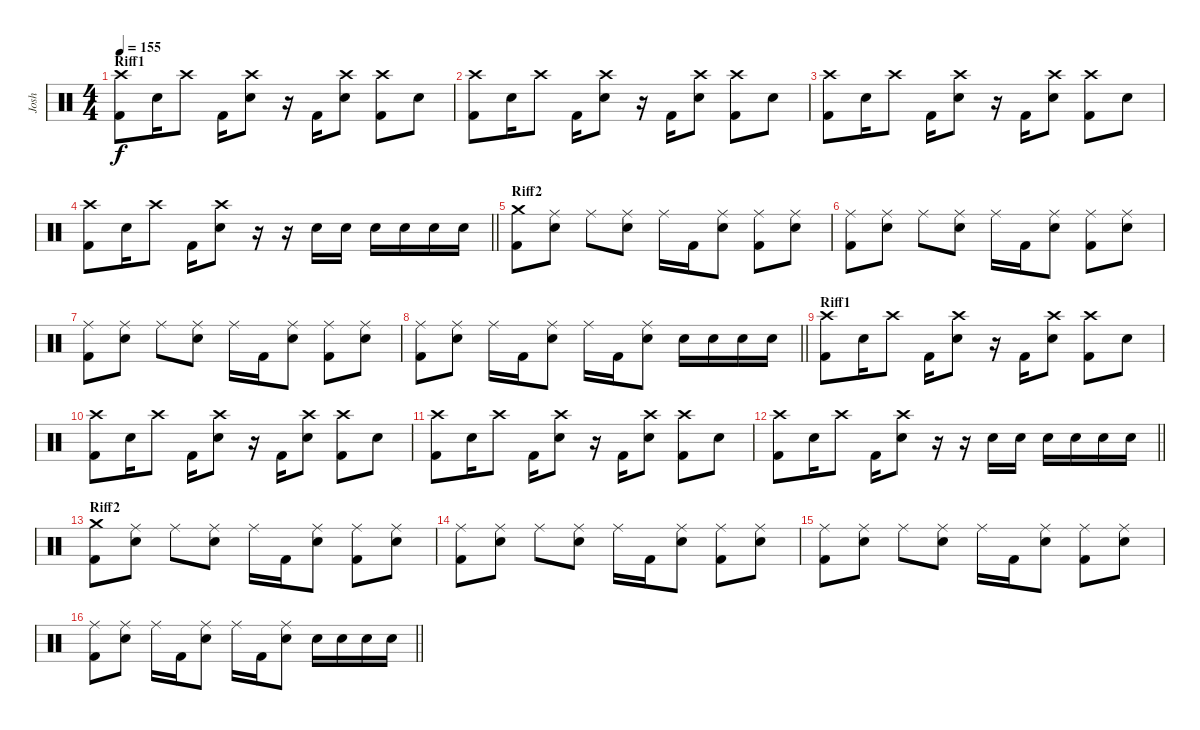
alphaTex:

\track ("Josh" "Josh") {instrument percussion}
\staff {score}
\articulation defaults
\ts (4 4)
\section ("" "Riff1")
\tempo 155
\clef neutral
\ks c
("Crash high (hit)" "Kick (hit) 2").8{dy f} "Electric Snare (hit)".16 "Crash high (hit)".8 "Kick (hit) 2".16 ("Crash high (hit)" "Electric Snare (hit)").8 r.16 "Kick (hit) 2".16 ("Crash high (hit)" "Electric Snare (hit)").8 ("Crash high (hit)" "Kick (hit) 2").8 "Electric Snare (hit)".8 |
("Crash high (hit)" "Kick (hit) 2").8 "Electric Snare (hit)".16 "Crash high (hit)".8 "Kick (hit) 2".16 ("Crash high (hit)" "Electric Snare (hit)").8 r.16 "Kick (hit) 2".16 ("Crash high (hit)" "Electric Snare (hit)").8 ("Crash high (hit)" "Kick (hit) 2").8 "Electric Snare (hit)".8 |
("Crash high (hit)" "Kick (hit) 2").8 "Electric Snare (hit)".16 "Crash high (hit)".8 "Kick (hit) 2".16 ("Crash high (hit)" "Electric Snare (hit)").8 r.16 "Kick (hit) 2".16 ("Crash high (hit)" "Electric Snare (hit)").8 ("Crash high (hit)" "Kick (hit) 2").8 "Electric Snare (hit)".8 |
\barLineRight lightlight
("Crash high (hit)" "Kick (hit) 2").8 "Electric Snare (hit)".16 "Crash high (hit)".8 "Kick (hit) 2".16 ("Crash high (hit)" "Electric Snare (hit)").8 r.16 r.16 "Electric Snare (hit)".16 "Electric Snare (hit)".16 "Electric Snare (hit)".16 "Electric Snare (hit)".16 "Electric Snare (hit)".16 "Electric Snare (hit)".16 |
\section ("" "Riff2")
("Crash medium (hit)" "Kick (hit) 2").8 ("Ride (middle)" "Electric Snare (hit)").8 "Ride (middle)".8 ("Ride (middle)" "Electric Snare (hit)").8 "Ride (middle)".16 "Kick (hit) 2".16 ("Ride (middle)" "Electric Snare (hit)").8 ("Ride (middle)" "Kick (hit) 2").8 ("Ride (middle)" "Electric Snare (hit)").8 |
("Ride (middle)" "Kick (hit) 2").8 ("Ride (middle)" "Electric Snare (hit)").8 "Ride (middle)".8 ("Ride (middle)" "Electric Snare (hit)").8 "Ride (middle)".16 "Kick (hit) 2".16 ("Ride (middle)" "Electric Snare (hit)").8 ("Ride (middle)" "Kick (hit) 2").8 ("Ride (middle)" "Electric Snare (hit)").8 |
("Ride (middle)" "Kick (hit) 2").8 ("Ride (middle)" "Electric Snare (hit)").8 "Ride (middle)".8 ("Ride (middle)" "Electric Snare (hit)").8 "Ride (middle)".16 "Kick (hit) 2".16 ("Ride (middle)" "Electric Snare (hit)").8 ("Ride (middle)" "Kick (hit) 2").8 ("Ride (middle)" "Electric Snare (hit)").8 |
\barLineRight lightlight
("Ride (middle)" "Kick (hit) 2").8 ("Ride (middle)" "Electric Snare (hit)").8 "Ride (middle)".16 "Kick (hit) 2".16 ("Ride (middle)" "Electric Snare (hit)").8 "Ride (middle)".16 "Kick (hit) 2".16 ("Ride (middle)" "Electric Snare (hit)").8 "Electric Snare (hit)".16 "Electric Snare (hit)".16 "Electric Snare (hit)".16 "Electric Snare (hit)".16 |
\section ("" "Riff1")
("Crash high (hit)" "Kick (hit) 2").8 "Electric Snare (hit)".16 "Crash high (hit)".8 "Kick (hit) 2".16 ("Crash high (hit)" "Electric Snare (hit)").8 r.16 "Kick (hit) 2".16 ("Crash high (hit)" "Electric Snare (hit)").8 ("Crash high (hit)" "Kick (hit) 2").8 "Electric Snare (hit)".8 |
("Crash high (hit)" "Kick (hit) 2").8 "Electric Snare (hit)".16 "Crash high (hit)".8 "Kick (hit) 2".16 ("Crash high (hit)" "Electric Snare (hit)").8 r.16 "Kick (hit) 2".16 ("Crash high (hit)" "Electric Snare (hit)").8 ("Crash high (hit)" "Kick (hit) 2").8 "Electric Snare (hit)".8 |
("Crash high (hit)" "Kick (hit) 2").8 "Electric Snare (hit)".16 "Crash high (hit)".8 "Kick (hit) 2".16 ("Crash high (hit)" "Electric Snare (hit)").8 r.16 "Kick (hit) 2".16 ("Crash high (hit)" "Electric Snare (hit)").8 ("Crash high (hit)" "Kick (hit) 2").8 "Electric Snare (hit)".8 |
\barLineRight lightlight
("Crash high (hit)" "Kick (hit) 2").8 "Electric Snare (hit)".16 "Crash high (hit)".8 "Kick (hit) 2".16 ("Crash high (hit)" "Electric Snare (hit)").8 r.16 r.16 "Electric Snare (hit)".16 "Electric Snare (hit)".16 "Electric Snare (hit)".16 "Electric Snare (hit)".16 "Electric Snare (hit)".16 "Electric Snare (hit)".16 |
\section ("" "Riff2")
("Crash medium (hit)" "Kick (hit) 2").8 ("Ride (middle)" "Electric Snare (hit)").8 "Ride (middle)".8 ("Ride (middle)" "Electric Snare (hit)").8 "Ride (middle)".16 "Kick (hit) 2".16 ("Ride (middle)" "Electric Snare (hit)").8 ("Ride (middle)" "Kick (hit) 2").8 ("Ride (middle)" "Electric Snare (hit)").8 |
("Ride (middle)" "Kick (hit) 2").8 ("Ride (middle)" "Electric Snare (hit)").8 "Ride (middle)".8 ("Ride (middle)" "Electric Snare (hit)").8 "Ride (middle)".16 "Kick (hit) 2".16 ("Ride (middle)" "Electric Snare (hit)").8 ("Ride (middle)" "Kick (hit) 2").8 ("Ride (middle)" "Electric Snare (hit)").8 |
("Ride (middle)" "Kick (hit) 2").8 ("Ride (middle)" "Electric Snare (hit)").8 "Ride (middle)".8 ("Ride (middle)" "Electric Snare (hit)").8 "Ride (middle)".16 "Kick (hit) 2".16 ("Ride (middle)" "Electric Snare (hit)").8 ("Ride (middle)" "Kick (hit) 2").8 ("Ride (middle)" "Electric Snare (hit)").8 |
\barLineRight lightlight
("Ride (middle)" "Kick (hit) 2").8 ("Ride (middle)" "Electric Snare (hit)").8 "Ride (middle)".16 "Kick (hit) 2".16 ("Ride (middle)" "Electric Snare (hit)").8 "Ride (middle)".16 "Kick (hit) 2".16 ("Ride (middle)" "Electric Snare (hit)").8 "Electric Snare (hit)".16 "Electric Snare (hit)".16 "Electric Snare (hit)".16 "Electric Snare (hit)".16
